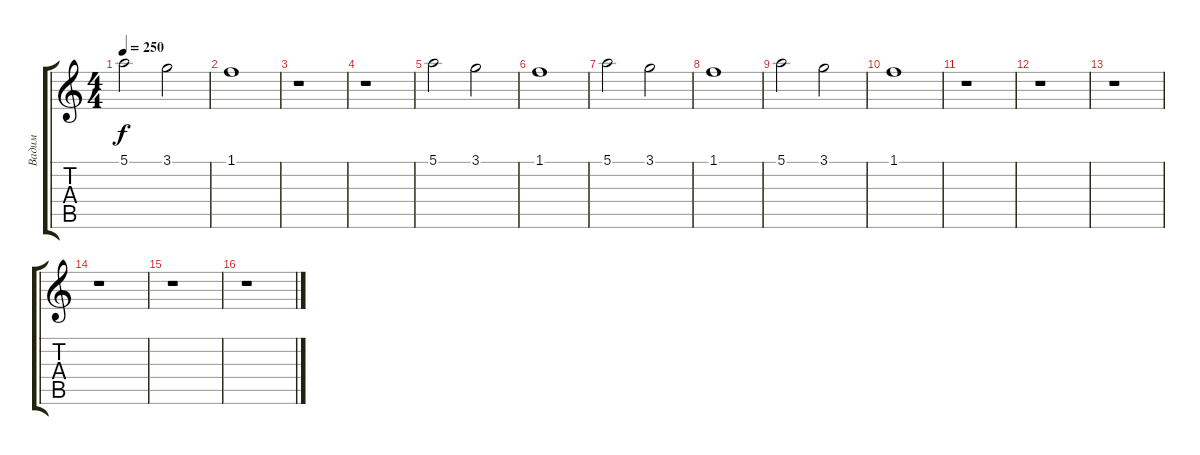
\track ("Вадим" "Вадим") {instrument electricguitarclean}
\staff {score tabs}
\tuning (E4 B3 G3 D3 A2 E2) {hide}
\ts (4 4)
\tempo 250
\clef g2
\ks c
5.1.2{dy f} 3.1.2 |
1.1.1 |
r.1 |
r.1 |
5.1.2 3.1.2 |
1.1.1 |
5.1.2 3.1.2 |
1.1.1 |
5.1.2 3.1.2 |
1.1.1 |
r.1 |
r.1 |
r.1 |
r.1 |
r.1 |
r.1
